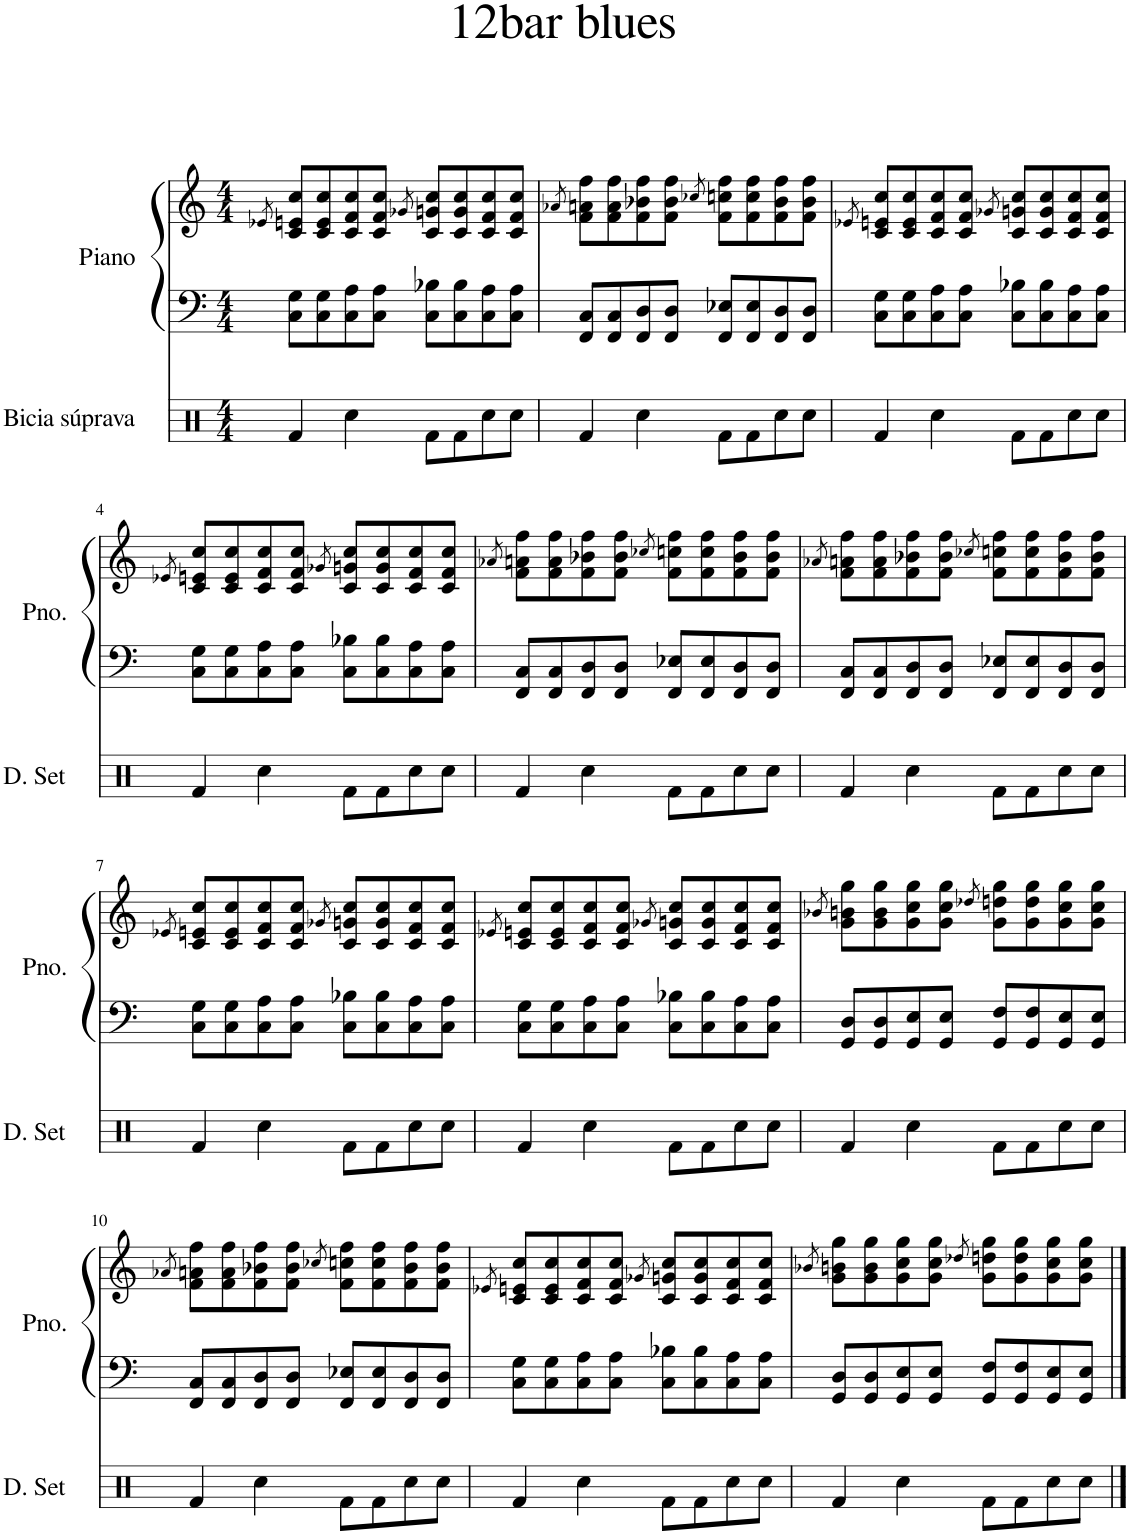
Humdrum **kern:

**kern	**kern	**kern
*part2	*part1	*part1
*staff3	*staff2	*staff1
*I"Bicia súprava	*I"Piano	*
*	*I'Pno.	*
*clefX	*clefF4	*clefG2
*k[]	*k[]	*k[]
*M4/4	*M4/4	*M4/4
=1	=1	=1
.	.	8qe-X/
4Rf/	8C\ 8G\L	8c/ 8en/ 8cc/L
.	8C\ 8G\	8c/ 8e/ 8cc/
4Rcc\	8C\ 8A\	8c/ 8f/ 8cc/
.	8C\ 8A\J	8c/ 8f/ 8cc/J
.	.	8qg-X/
8Rf\L	8C\ 8B-X\L	8c/ 8gn/ 8cc/L
8Rf\	8C\ 8B-\	8c/ 8g/ 8cc/
8Rcc\	8C\ 8A\	8c/ 8f/ 8cc/
8Rcc\J	8C\ 8A\J	8c/ 8f/ 8cc/J
=2	=2	=2
.	.	8qa-X/
4Rf/	8FF/ 8C/L	8f\ 8an\ 8ff\L
.	8FF/ 8C/	8f\ 8a\ 8ff\
4Rcc\	8FF/ 8D/	8f\ 8b-X\ 8ff\
.	8FF/ 8D/J	8f\ 8b-\ 8ff\J
.	.	8qcc-X/
8Rf\L	8FF/ 8E-X/L	8f\ 8ccn\ 8ff\L
8Rf\	8FF/ 8E-/	8f\ 8cc\ 8ff\
8Rcc\	8FF/ 8D/	8f\ 8b-\ 8ff\
8Rcc\J	8FF/ 8D/J	8f\ 8b-\ 8ff\J
=3	=3	=3
.	.	8qe-X/
4Rf/	8C\ 8G\L	8c/ 8en/ 8cc/L
.	8C\ 8G\	8c/ 8e/ 8cc/
4Rcc\	8C\ 8A\	8c/ 8f/ 8cc/
.	8C\ 8A\J	8c/ 8f/ 8cc/J
.	.	8qg-X/
8Rf\L	8C\ 8B-X\L	8c/ 8gn/ 8cc/L
8Rf\	8C\ 8B-\	8c/ 8g/ 8cc/
8Rcc\	8C\ 8A\	8c/ 8f/ 8cc/
8Rcc\J	8C\ 8A\J	8c/ 8f/ 8cc/J
!!LO:LB:g=z
=4	=4	=4
.	.	8qe-X/
4Rf/	8C\ 8G\L	8c/ 8en/ 8cc/L
.	8C\ 8G\	8c/ 8e/ 8cc/
4Rcc\	8C\ 8A\	8c/ 8f/ 8cc/
.	8C\ 8A\J	8c/ 8f/ 8cc/J
.	.	8qg-X/
8Rf\L	8C\ 8B-X\L	8c/ 8gn/ 8cc/L
8Rf\	8C\ 8B-\	8c/ 8g/ 8cc/
8Rcc\	8C\ 8A\	8c/ 8f/ 8cc/
8Rcc\J	8C\ 8A\J	8c/ 8f/ 8cc/J
=5	=5	=5
.	.	8qa-X/
4Rf/	8FF/ 8C/L	8f\ 8an\ 8ff\L
.	8FF/ 8C/	8f\ 8a\ 8ff\
4Rcc\	8FF/ 8D/	8f\ 8b-X\ 8ff\
.	8FF/ 8D/J	8f\ 8b-\ 8ff\J
.	.	8qcc-X/
8Rf\L	8FF/ 8E-X/L	8f\ 8ccn\ 8ff\L
8Rf\	8FF/ 8E-/	8f\ 8cc\ 8ff\
8Rcc\	8FF/ 8D/	8f\ 8b-\ 8ff\
8Rcc\J	8FF/ 8D/J	8f\ 8b-\ 8ff\J
=6	=6	=6
.	.	8qa-X/
4Rf/	8FF/ 8C/L	8f\ 8an\ 8ff\L
.	8FF/ 8C/	8f\ 8a\ 8ff\
4Rcc\	8FF/ 8D/	8f\ 8b-X\ 8ff\
.	8FF/ 8D/J	8f\ 8b-\ 8ff\J
.	.	8qcc-X/
8Rf\L	8FF/ 8E-X/L	8f\ 8ccn\ 8ff\L
8Rf\	8FF/ 8E-/	8f\ 8cc\ 8ff\
8Rcc\	8FF/ 8D/	8f\ 8b-\ 8ff\
8Rcc\J	8FF/ 8D/J	8f\ 8b-\ 8ff\J
!!LO:LB:g=z
=7	=7	=7
.	.	8qe-X/
4Rf/	8C\ 8G\L	8c/ 8en/ 8cc/L
.	8C\ 8G\	8c/ 8e/ 8cc/
4Rcc\	8C\ 8A\	8c/ 8f/ 8cc/
.	8C\ 8A\J	8c/ 8f/ 8cc/J
.	.	8qg-X/
8Rf\L	8C\ 8B-X\L	8c/ 8gn/ 8cc/L
8Rf\	8C\ 8B-\	8c/ 8g/ 8cc/
8Rcc\	8C\ 8A\	8c/ 8f/ 8cc/
8Rcc\J	8C\ 8A\J	8c/ 8f/ 8cc/J
=8	=8	=8
.	.	8qe-X/
4Rf/	8C\ 8G\L	8c/ 8en/ 8cc/L
.	8C\ 8G\	8c/ 8e/ 8cc/
4Rcc\	8C\ 8A\	8c/ 8f/ 8cc/
.	8C\ 8A\J	8c/ 8f/ 8cc/J
.	.	8qg-X/
8Rf\L	8C\ 8B-X\L	8c/ 8gn/ 8cc/L
8Rf\	8C\ 8B-\	8c/ 8g/ 8cc/
8Rcc\	8C\ 8A\	8c/ 8f/ 8cc/
8Rcc\J	8C\ 8A\J	8c/ 8f/ 8cc/J
=9	=9	=9
.	.	8qb-X/
4Rf/	8GG/ 8D/L	8g\ 8bn\ 8gg\L
.	8GG/ 8D/	8g\ 8b\ 8gg\
4Rcc\	8GG/ 8E/	8g\ 8cc\ 8gg\
.	8GG/ 8E/J	8g\ 8cc\ 8gg\J
.	.	8qdd-X/
8Rf\L	8GG/ 8F/L	8g\ 8ddn\ 8gg\L
8Rf\	8GG/ 8F/	8g\ 8dd\ 8gg\
8Rcc\	8GG/ 8E/	8g\ 8cc\ 8gg\
8Rcc\J	8GG/ 8E/J	8g\ 8cc\ 8gg\J
!!LO:LB:g=z
=10	=10	=10
.	.	8qa-X/
4Rf/	8FF/ 8C/L	8f\ 8an\ 8ff\L
.	8FF/ 8C/	8f\ 8a\ 8ff\
4Rcc\	8FF/ 8D/	8f\ 8b-X\ 8ff\
.	8FF/ 8D/J	8f\ 8b-\ 8ff\J
.	.	8qcc-X/
8Rf\L	8FF/ 8E-X/L	8f\ 8ccn\ 8ff\L
8Rf\	8FF/ 8E-/	8f\ 8cc\ 8ff\
8Rcc\	8FF/ 8D/	8f\ 8b-\ 8ff\
8Rcc\J	8FF/ 8D/J	8f\ 8b-\ 8ff\J
=11	=11	=11
.	.	8qe-X/
4Rf/	8C\ 8G\L	8c/ 8en/ 8cc/L
.	8C\ 8G\	8c/ 8e/ 8cc/
4Rcc\	8C\ 8A\	8c/ 8f/ 8cc/
.	8C\ 8A\J	8c/ 8f/ 8cc/J
.	.	8qg-X/
8Rf\L	8C\ 8B-X\L	8c/ 8gn/ 8cc/L
8Rf\	8C\ 8B-\	8c/ 8g/ 8cc/
8Rcc\	8C\ 8A\	8c/ 8f/ 8cc/
8Rcc\J	8C\ 8A\J	8c/ 8f/ 8cc/J
=12	=12	=12
.	.	8qb-X/
4Rf/	8GG/ 8D/L	8g\ 8bn\ 8gg\L
.	8GG/ 8D/	8g\ 8b\ 8gg\
4Rcc\	8GG/ 8E/	8g\ 8cc\ 8gg\
.	8GG/ 8E/J	8g\ 8cc\ 8gg\J
.	.	8qdd-X/
8Rf\L	8GG/ 8F/L	8g\ 8ddn\ 8gg\L
8Rf\	8GG/ 8F/	8g\ 8dd\ 8gg\
8Rcc\	8GG/ 8E/	8g\ 8cc\ 8gg\
8Rcc\J	8GG/ 8E/J	8g\ 8cc\ 8gg\J
==	==	==
*-	*-	*-
